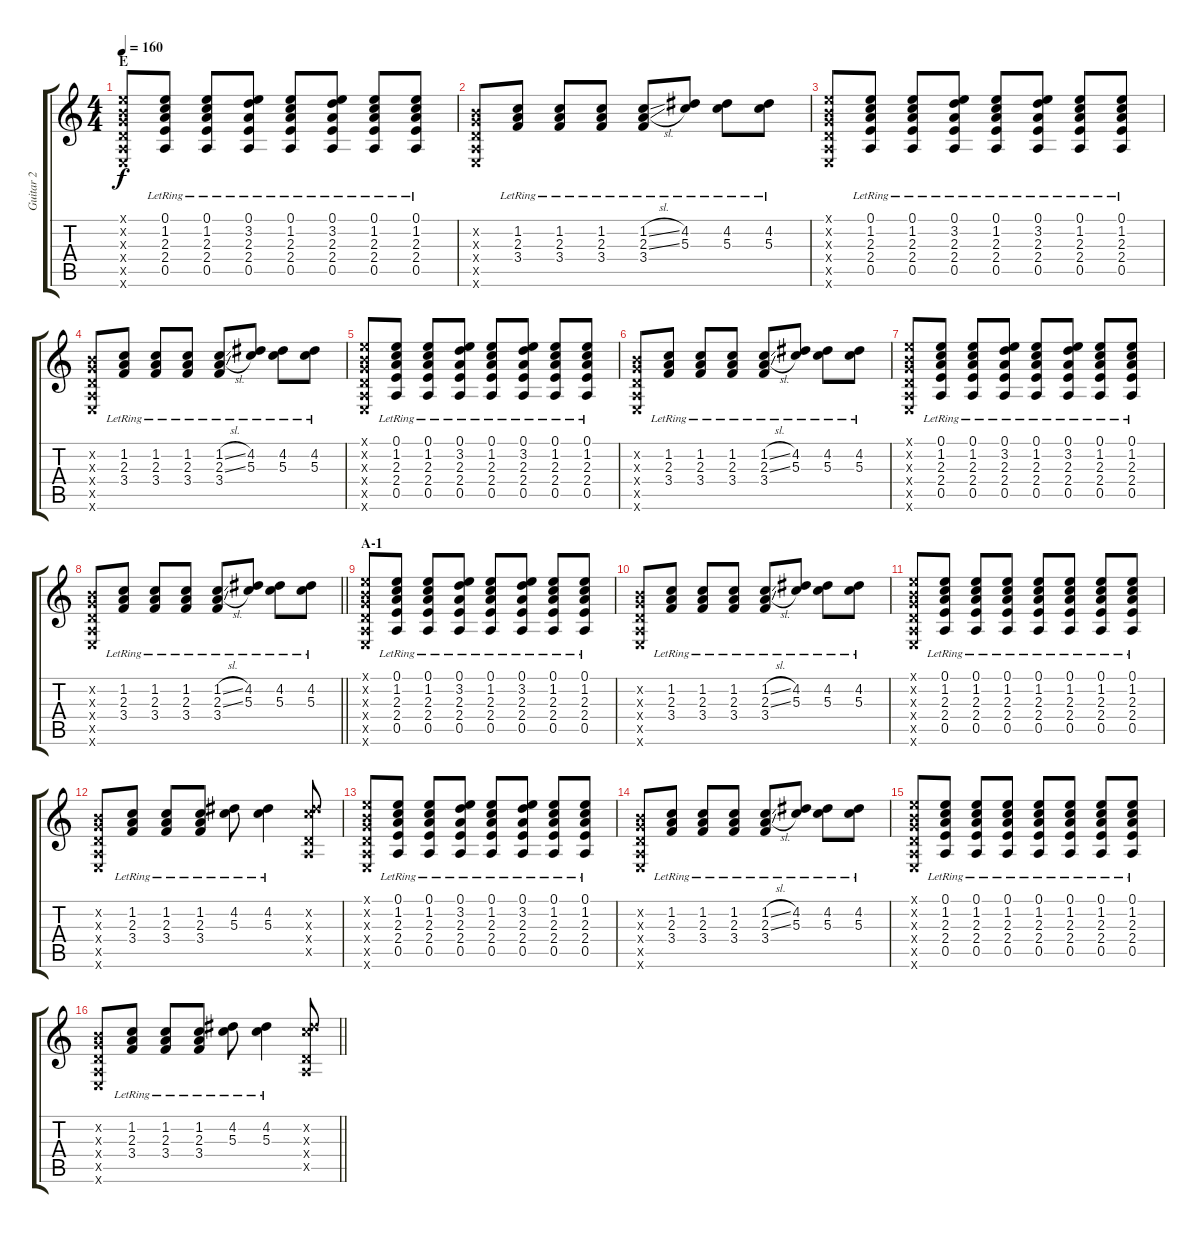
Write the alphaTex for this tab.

\track ("Guitar 2" "Guitar 2") {instrument overdrivenguitar}
\staff {score tabs}
\tuning (E4 B3 G3 D3 A2 E2) {hide}
\ts (4 4)
\section ("" "E")
\tempo 160
\clef g2
\ks c
(0.1{x} 0.2{x} 0.3{x} 0.4{x} 0.5{x} 0.6{x}).8{dy f} (0.1{lr} 1.2{lr} 2.3{lr} 2.4{lr} 0.5{lr}).8 (0.1{lr} 1.2{lr} 2.3{lr} 2.4{lr} 0.5{lr}).8 (0.1{lr} 3.2{lr} 2.3{lr} 2.4{lr} 0.5{lr}).8 (0.1{lr} 1.2{lr} 2.3{lr} 2.4{lr} 0.5{lr}).8 (0.1{lr} 3.2{lr} 2.3{lr} 2.4{lr} 0.5{lr}).8 (0.1{lr} 1.2{lr} 2.3{lr} 2.4{lr} 0.5{lr}).8 (0.1{lr} 1.2{lr} 2.3{lr} 2.4{lr} 0.5{lr}).8 |
(0.2{x} 0.3{x} 0.4{x} 0.5{x} 0.6{x}).8 (1.2{lr} 2.3{lr} 3.4{lr}).8 (1.2{lr} 2.3{lr} 3.4{lr}).8 (1.2{lr} 2.3{lr} 3.4{lr}).8 (1.2{sl lr} 2.3{sl lr} 3.4{lr}).8 (4.2{lr} 5.3{lr}).8 (4.2{lr} 5.3{lr}).8 (4.2{lr} 5.3{lr}).8 |
(0.1{x} 0.2{x} 0.3{x} 0.4{x} 0.5{x} 0.6{x}).8 (0.1{lr} 1.2{lr} 2.3{lr} 2.4{lr} 0.5{lr}).8 (0.1{lr} 1.2{lr} 2.3{lr} 2.4{lr} 0.5{lr}).8 (0.1{lr} 3.2{lr} 2.3{lr} 2.4{lr} 0.5{lr}).8 (0.1{lr} 1.2{lr} 2.3{lr} 2.4{lr} 0.5{lr}).8 (0.1{lr} 3.2{lr} 2.3{lr} 2.4{lr} 0.5{lr}).8 (0.1{lr} 1.2{lr} 2.3{lr} 2.4{lr} 0.5{lr}).8 (0.1{lr} 1.2{lr} 2.3{lr} 2.4{lr} 0.5{lr}).8 |
(0.2{x} 0.3{x} 0.4{x} 0.5{x} 0.6{x}).8 (1.2{lr} 2.3{lr} 3.4{lr}).8 (1.2{lr} 2.3{lr} 3.4{lr}).8 (1.2{lr} 2.3{lr} 3.4{lr}).8 (1.2{sl lr} 2.3{sl lr} 3.4{lr}).8 (4.2{lr} 5.3{lr}).8 (4.2{lr} 5.3{lr}).8 (4.2{lr} 5.3{lr}).8 |
(0.1{x} 0.2{x} 0.3{x} 0.4{x} 0.5{x} 0.6{x}).8 (0.1{lr} 1.2{lr} 2.3{lr} 2.4{lr} 0.5{lr}).8 (0.1{lr} 1.2{lr} 2.3{lr} 2.4{lr} 0.5{lr}).8 (0.1{lr} 3.2{lr} 2.3{lr} 2.4{lr} 0.5{lr}).8 (0.1{lr} 1.2{lr} 2.3{lr} 2.4{lr} 0.5{lr}).8 (0.1{lr} 3.2{lr} 2.3{lr} 2.4{lr} 0.5{lr}).8 (0.1{lr} 1.2{lr} 2.3{lr} 2.4{lr} 0.5{lr}).8 (0.1{lr} 1.2{lr} 2.3{lr} 2.4{lr} 0.5{lr}).8 |
(0.2{x} 0.3{x} 0.4{x} 0.5{x} 0.6{x}).8 (1.2{lr} 2.3{lr} 3.4{lr}).8 (1.2{lr} 2.3{lr} 3.4{lr}).8 (1.2{lr} 2.3{lr} 3.4{lr}).8 (1.2{sl lr} 2.3{sl lr} 3.4{lr}).8 (4.2{lr} 5.3{lr}).8 (4.2{lr} 5.3{lr}).8 (4.2{lr} 5.3{lr}).8 |
(0.1{x} 0.2{x} 0.3{x} 0.4{x} 0.5{x} 0.6{x}).8 (0.1{lr} 1.2{lr} 2.3{lr} 2.4{lr} 0.5{lr}).8 (0.1{lr} 1.2{lr} 2.3{lr} 2.4{lr} 0.5{lr}).8 (0.1{lr} 3.2{lr} 2.3{lr} 2.4{lr} 0.5{lr}).8 (0.1{lr} 1.2{lr} 2.3{lr} 2.4{lr} 0.5{lr}).8 (0.1{lr} 3.2{lr} 2.3{lr} 2.4{lr} 0.5{lr}).8 (0.1{lr} 1.2{lr} 2.3{lr} 2.4{lr} 0.5{lr}).8 (0.1{lr} 1.2{lr} 2.3{lr} 2.4{lr} 0.5{lr}).8 |
\barLineRight lightlight
(0.2{x} 0.3{x} 0.4{x} 0.5{x} 0.6{x}).8 (1.2{lr} 2.3{lr} 3.4{lr}).8 (1.2{lr} 2.3{lr} 3.4{lr}).8 (1.2{lr} 2.3{lr} 3.4{lr}).8 (1.2{sl lr} 2.3{sl lr} 3.4{lr}).8 (4.2{lr} 5.3{lr}).8 (4.2{lr} 5.3{lr}).8 (4.2{lr} 5.3{lr}).8 |
\section ("" "A-1")
(0.1{x} 0.2{x} 0.3{x} 0.4{x} 0.5{x} 0.6{x}).8 (0.1{lr} 1.2{lr} 2.3{lr} 2.4{lr} 0.5{lr}).8 (0.1{lr} 1.2{lr} 2.3{lr} 2.4{lr} 0.5{lr}).8 (0.1{lr} 3.2{lr} 2.3{lr} 2.4{lr} 0.5{lr}).8 (0.1{lr} 1.2{lr} 2.3{lr} 2.4{lr} 0.5{lr}).8 (0.1{lr} 3.2{lr} 2.3{lr} 2.4{lr} 0.5{lr}).8 (0.1{lr} 1.2{lr} 2.3{lr} 2.4{lr} 0.5{lr}).8 (0.1{lr} 1.2{lr} 2.3{lr} 2.4{lr} 0.5{lr}).8 |
(0.2{x} 0.3{x} 0.4{x} 0.5{x} 0.6{x}).8 (1.2{lr} 2.3{lr} 3.4{lr}).8 (1.2{lr} 2.3{lr} 3.4{lr}).8 (1.2{lr} 2.3{lr} 3.4{lr}).8 (1.2{sl lr} 2.3{sl lr} 3.4{lr}).8 (4.2{lr} 5.3{lr}).8 (4.2{lr} 5.3{lr}).8 (4.2{lr} 5.3{lr}).8 |
(0.1{x} 0.2{x} 0.3{x} 0.4{x} 0.5{x} 0.6{x}).8 (0.1{lr} 1.2{lr} 2.3{lr} 2.4{lr} 0.5{lr}).8 (0.1{lr} 1.2{lr} 2.3{lr} 2.4{lr} 0.5{lr}).8 (0.1{lr} 1.2{lr} 2.3{lr} 2.4{lr} 0.5{lr}).8 (0.1{lr} 1.2{lr} 2.3{lr} 2.4{lr} 0.5{lr}).8 (0.1{lr} 1.2{lr} 2.3{lr} 2.4{lr} 0.5{lr}).8 (0.1{lr} 1.2{lr} 2.3{lr} 2.4{lr} 0.5{lr}).8 (0.1{lr} 1.2{lr} 2.3{lr} 2.4{lr} 0.5{lr}).8 |
(0.2{x} 0.3{x} 0.4{x} 0.5{x} 0.6{x}).8 (1.2{lr} 2.3{lr} 3.4{lr}).8 (1.2{lr} 2.3{lr} 3.4{lr}).8 (1.2{lr} 2.3{lr} 3.4{lr}).8 (4.2{lr} 5.3{lr}).8 (4.2{lr} 5.3{lr}).4 (4.2{x} 5.3{x} 0.4{x} 0.5{x}).8 |
(0.1{x} 0.2{x} 0.3{x} 0.4{x} 0.5{x} 0.6{x}).8 (0.1{lr} 1.2{lr} 2.3{lr} 2.4{lr} 0.5{lr}).8 (0.1{lr} 1.2{lr} 2.3{lr} 2.4{lr} 0.5{lr}).8 (0.1{lr} 3.2{lr} 2.3{lr} 2.4{lr} 0.5{lr}).8 (0.1{lr} 1.2{lr} 2.3{lr} 2.4{lr} 0.5{lr}).8 (0.1{lr} 3.2{lr} 2.3{lr} 2.4{lr} 0.5{lr}).8 (0.1{lr} 1.2{lr} 2.3{lr} 2.4{lr} 0.5{lr}).8 (0.1{lr} 1.2{lr} 2.3{lr} 2.4{lr} 0.5{lr}).8 |
(0.2{x} 0.3{x} 0.4{x} 0.5{x} 0.6{x}).8 (1.2{lr} 2.3{lr} 3.4{lr}).8 (1.2{lr} 2.3{lr} 3.4{lr}).8 (1.2{lr} 2.3{lr} 3.4{lr}).8 (1.2{sl lr} 2.3{sl lr} 3.4{lr}).8 (4.2{lr} 5.3{lr}).8 (4.2{lr} 5.3{lr}).8 (4.2{lr} 5.3{lr}).8 |
(0.1{x} 0.2{x} 0.3{x} 0.4{x} 0.5{x} 0.6{x}).8 (0.1{lr} 1.2{lr} 2.3{lr} 2.4{lr} 0.5{lr}).8 (0.1{lr} 1.2{lr} 2.3{lr} 2.4{lr} 0.5{lr}).8 (0.1{lr} 1.2{lr} 2.3{lr} 2.4{lr} 0.5{lr}).8 (0.1{lr} 1.2{lr} 2.3{lr} 2.4{lr} 0.5{lr}).8 (0.1{lr} 1.2{lr} 2.3{lr} 2.4{lr} 0.5{lr}).8 (0.1{lr} 1.2{lr} 2.3{lr} 2.4{lr} 0.5{lr}).8 (0.1{lr} 1.2{lr} 2.3{lr} 2.4{lr} 0.5{lr}).8 |
\barLineRight lightlight
(0.2{x} 0.3{x} 0.4{x} 0.5{x} 0.6{x}).8 (1.2{lr} 2.3{lr} 3.4{lr}).8 (1.2{lr} 2.3{lr} 3.4{lr}).8 (1.2{lr} 2.3{lr} 3.4{lr}).8 (4.2{lr} 5.3{lr}).8 (4.2{lr} 5.3{lr}).4 (4.2{x} 5.3{x} 0.4{x} 0.5{x}).8
